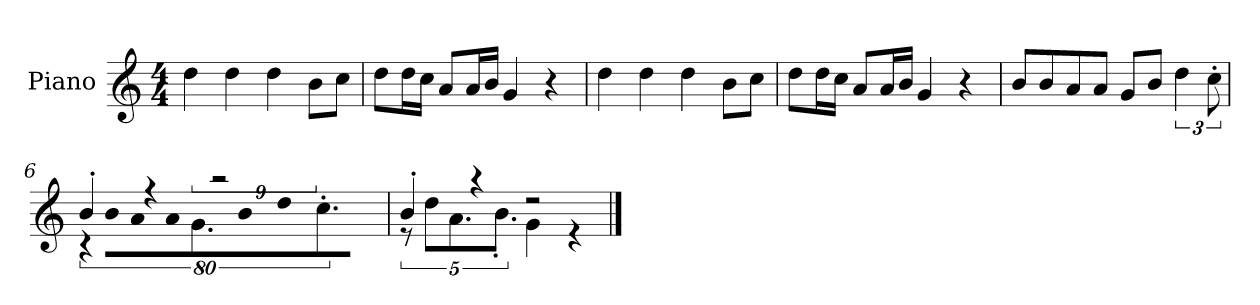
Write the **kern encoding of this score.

**kern
*part1
*staff1
*I"Piano
*I'P-no
*clefG2
*k[]
*M4/4
*MM90
=1
4dd\
4dd\
4dd\
8b\L
8cc\J
=2
8dd\L
16dd\L
16cc\JJ
8a/L
16a/L
16b/JJ
4g/
4r
=3
4dd\
4dd\
4dd\
8b\L
8cc\J
=4
8dd\L
16dd\L
16cc\JJ
8a/L
16a/L
16b/JJ
4g/
4r
=5
8b/L
8b/
8a/
8a/J
8g/L
8b/J
6dd\
12cc'\
!!LO:LB:g=z
=6
*^
!	!LO:N:vis=8
4b'/	640%71r
!	!LO:N:vis=8
.	640%71b\L
!	!LO:N:vis=8
.	640%71a\
4r	.
!	!LO:N:vis=8
.	640%71a\
.	9.g\
2r	.
!	!LO:N:vis=8
.	640%71b\
!	!LO:N:vis=8
.	640%71dd\
.	9.cc'\J
.	960ryy
=7	=7
4b'/	10r
.	10dd\L
.	10.a\
4r	.
.	10.b'\J
2r	4g\
.	4r
*v	*v
==
*-
